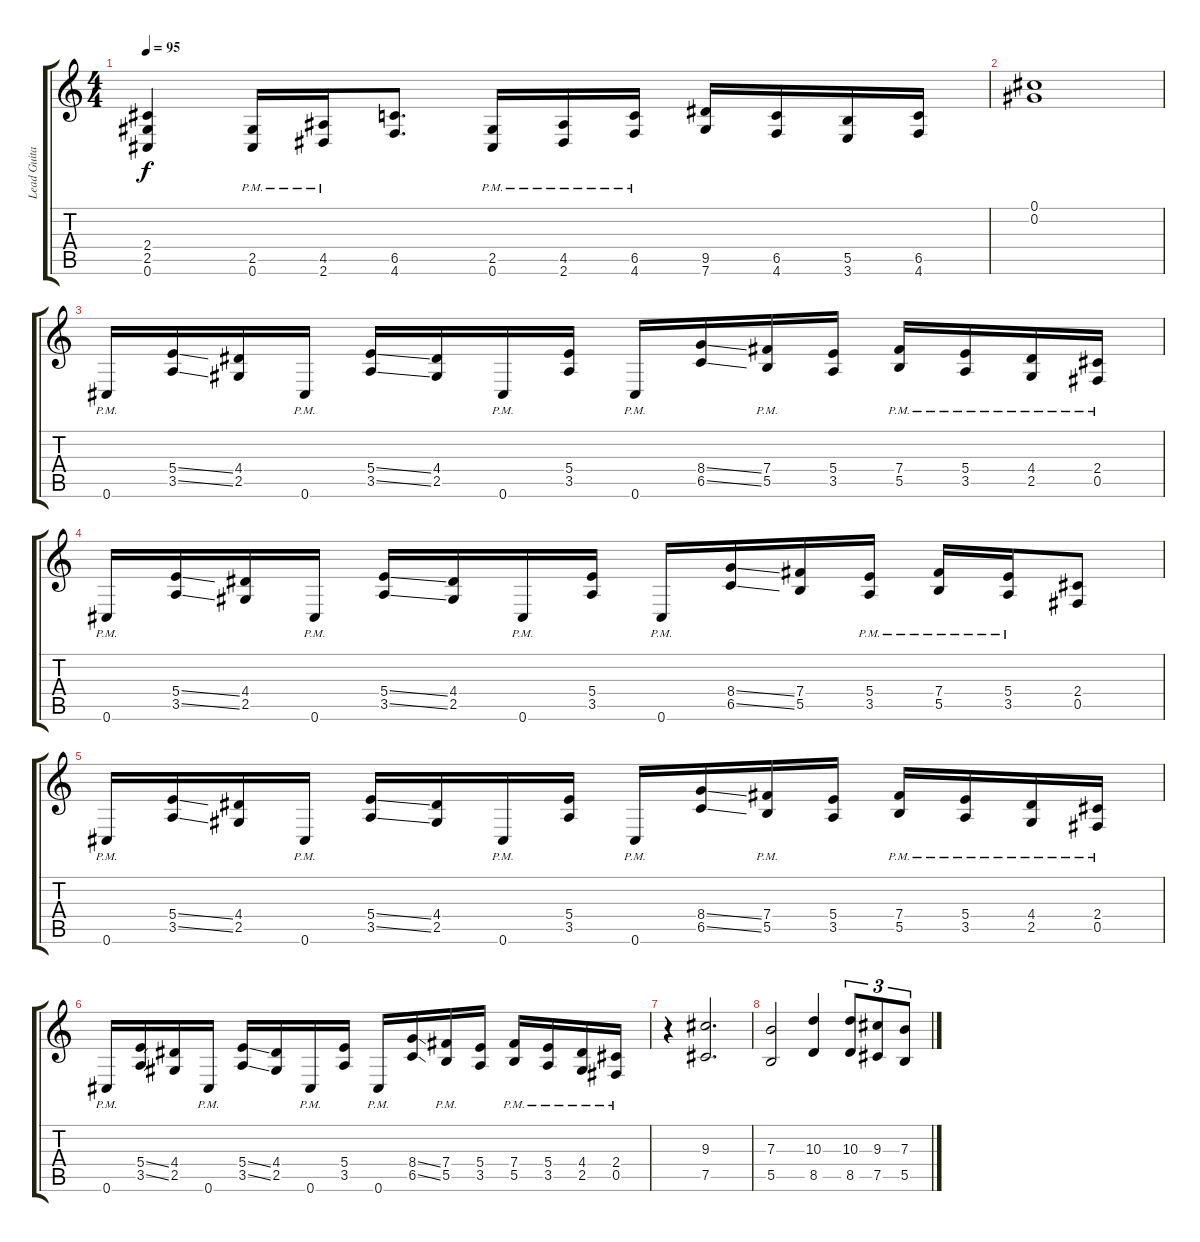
\track ("Lead Guitar" "Lead Guita") {instrument distortionguitar}
\staff {score tabs}
\tuning (Db4 Ab3 E3 B2 Gb2 Db2) {hide}
\ts (4 4)
\tempo 95
\clef g2
\ks c
(2.4 2.5 0.6).4{dy f} (2.5{pm} 0.6{pm}).16 (4.5{pm} 2.6{pm}).16 (6.5 4.6).8{d} (2.5{pm} 0.6{pm}).16 (4.5{pm} 2.6{pm}).16 (6.5{pm} 4.6{pm}).16 (9.5 7.6).16 (6.5 4.6).16 (5.5 3.6).16 (6.5 4.6).16 |
(0.1 0.2).1 |
0.6{pm}.16 (5.4{ss} 3.5{ss}).16 (4.4 2.5).16 0.6{pm}.16 (5.4{ss} 3.5{ss}).16 (4.4 2.5).16 0.6{pm}.16 (5.4 3.5).16 0.6{pm}.16 (8.4{ss} 6.5{ss}).16 (7.4{pm} 5.5).16 (5.4 3.5).16 (7.4{pm} 5.5).16 (5.4{pm} 3.5{pm}).16 (4.4 2.5{pm}).16 (2.4{pm} 0.5{pm}).16 |
0.6{pm}.16 (5.4{ss} 3.5{ss}).16 (4.4 2.5).16 0.6{pm}.16 (5.4{ss} 3.5{ss}).16 (4.4 2.5).16 0.6{pm}.16 (5.4 3.5).16 0.6{pm}.16 (8.4{ss} 6.5{ss}).16 (7.4 5.5).16 (5.4{pm} 3.5{pm}).16 (7.4{pm} 5.5{pm}).16 (5.4{pm} 3.5{pm}).16 (2.4 0.5).8 |
0.6{pm}.16 (5.4{ss} 3.5{ss}).16 (4.4 2.5).16 0.6{pm}.16 (5.4{ss} 3.5{ss}).16 (4.4 2.5).16 0.6{pm}.16 (5.4 3.5).16 0.6{pm}.16 (8.4{ss} 6.5{ss}).16 (7.4{pm} 5.5).16 (5.4 3.5).16 (7.4{pm} 5.5).16 (5.4{pm} 3.5{pm}).16 (4.4 2.5{pm}).16 (2.4{pm} 0.5{pm}).16 |
0.6{pm}.16 (5.4{ss} 3.5{ss}).16 (4.4 2.5).16 0.6{pm}.16 (5.4{ss} 3.5{ss}).16 (4.4 2.5).16 0.6{pm}.16 (5.4 3.5).16 0.6{pm}.16 (8.4{ss} 6.5{ss}).16 (7.4{pm} 5.5).16 (5.4 3.5).16 (7.4{pm} 5.5).16 (5.4{pm} 3.5{pm}).16 (4.4 2.5{pm}).16 (2.4{pm} 0.5{pm}).16 |
r.4 (9.3 7.5).2{d} |
(7.3 5.5).2 (10.3 8.5).4 (10.3 8.5).8{tu (3 2)} (9.3 7.5).8{tu (3 2)} (7.3 5.5).8{tu (3 2)}
